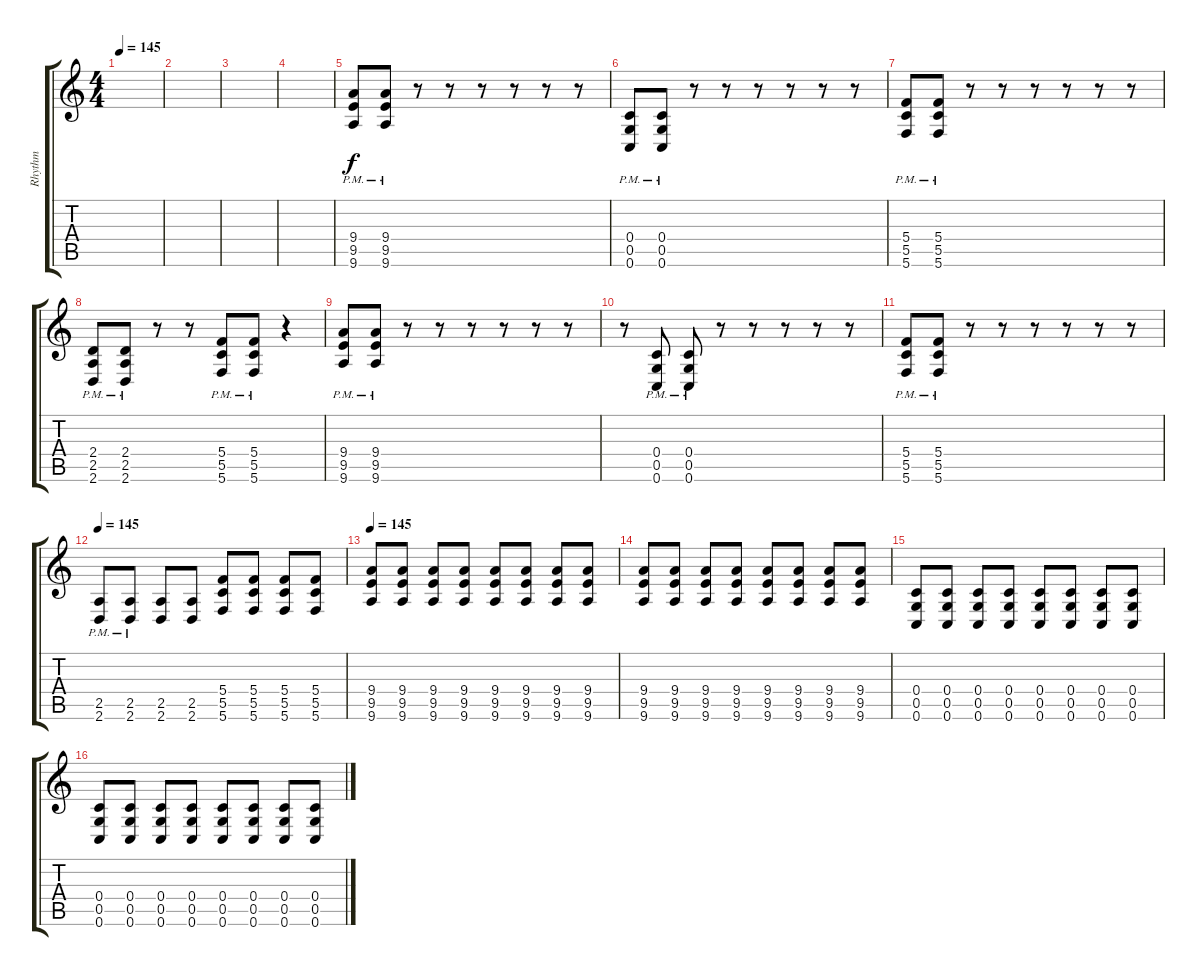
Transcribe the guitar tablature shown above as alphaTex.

\track ("Rhythm" "Rhythm") {instrument distortionguitar}
\staff {score tabs}
\tuning (D4 A3 F3 C3 G2 C2) {hide}
\ts (4 4)
\tempo 145
\clef g2
\ks c
|
|
|
|
(9.4{pm} 9.5{pm} 9.6{pm}).8 (9.4{pm} 9.5{pm} 9.6{pm}).8 r.8 r.8 r.8 r.8 r.8 r.8 |
(0.4{pm} 0.5{pm} 0.6{pm}).8 (0.4{pm} 0.5{pm} 0.6{pm}).8 r.8 r.8 r.8 r.8 r.8 r.8 |
(5.4{pm} 5.5{pm} 5.6{pm}).8 (5.4{pm} 5.5{pm} 5.6{pm}).8 r.8 r.8 r.8 r.8 r.8 r.8 |
(2.4{pm} 2.5{pm} 2.6{pm}).8 (2.4{pm} 2.5{pm} 2.6{pm}).8 r.8 r.8 (5.4{pm} 5.5{pm} 5.6{pm}).8 (5.4{pm} 5.5{pm} 5.6{pm}).8 r.4 |
(9.4{pm} 9.5{pm} 9.6{pm}).8 (9.4{pm} 9.5{pm} 9.6{pm}).8 r.8 r.8 r.8 r.8 r.8 r.8 |
r.8 (0.4{pm} 0.5{pm} 0.6{pm}).8 (0.4{pm} 0.5{pm} 0.6{pm}).8 r.8 r.8 r.8 r.8 r.8 |
(5.4{pm} 5.5{pm} 5.6{pm}).8 (5.4{pm} 5.5{pm} 5.6{pm}).8 r.8 r.8 r.8 r.8 r.8 r.8 |
\tempo 145
(2.5{pm} 2.6{pm}).8 (2.5{pm} 2.6{pm}).8 (2.5 2.6).8 (2.5 2.6).8 (5.4 5.5 5.6).8 (5.4 5.5 5.6).8 (5.4 5.5 5.6).8 (5.4 5.5 5.6).8 |
\tempo 145
(9.4 9.5 9.6).8 (9.4 9.5 9.6).8 (9.4 9.5 9.6).8 (9.4 9.5 9.6).8 (9.4 9.5 9.6).8 (9.4 9.5 9.6).8 (9.4 9.5 9.6).8 (9.4 9.5 9.6).8 |
(9.4 9.5 9.6).8 (9.4 9.5 9.6).8 (9.4 9.5 9.6).8 (9.4 9.5 9.6).8 (9.4 9.5 9.6).8 (9.4 9.5 9.6).8 (9.4 9.5 9.6).8 (9.4 9.5 9.6).8 |
(0.4 0.5 0.6).8 (0.4 0.5 0.6).8 (0.4 0.5 0.6).8 (0.4 0.5 0.6).8 (0.4 0.5 0.6).8 (0.4 0.5 0.6).8 (0.4 0.5 0.6).8 (0.4 0.5 0.6).8 |
(0.4 0.5 0.6).8 (0.4 0.5 0.6).8 (0.4 0.5 0.6).8 (0.4 0.5 0.6).8 (0.4 0.5 0.6).8 (0.4 0.5 0.6).8 (0.4 0.5 0.6).8 (0.4 0.5 0.6).8
